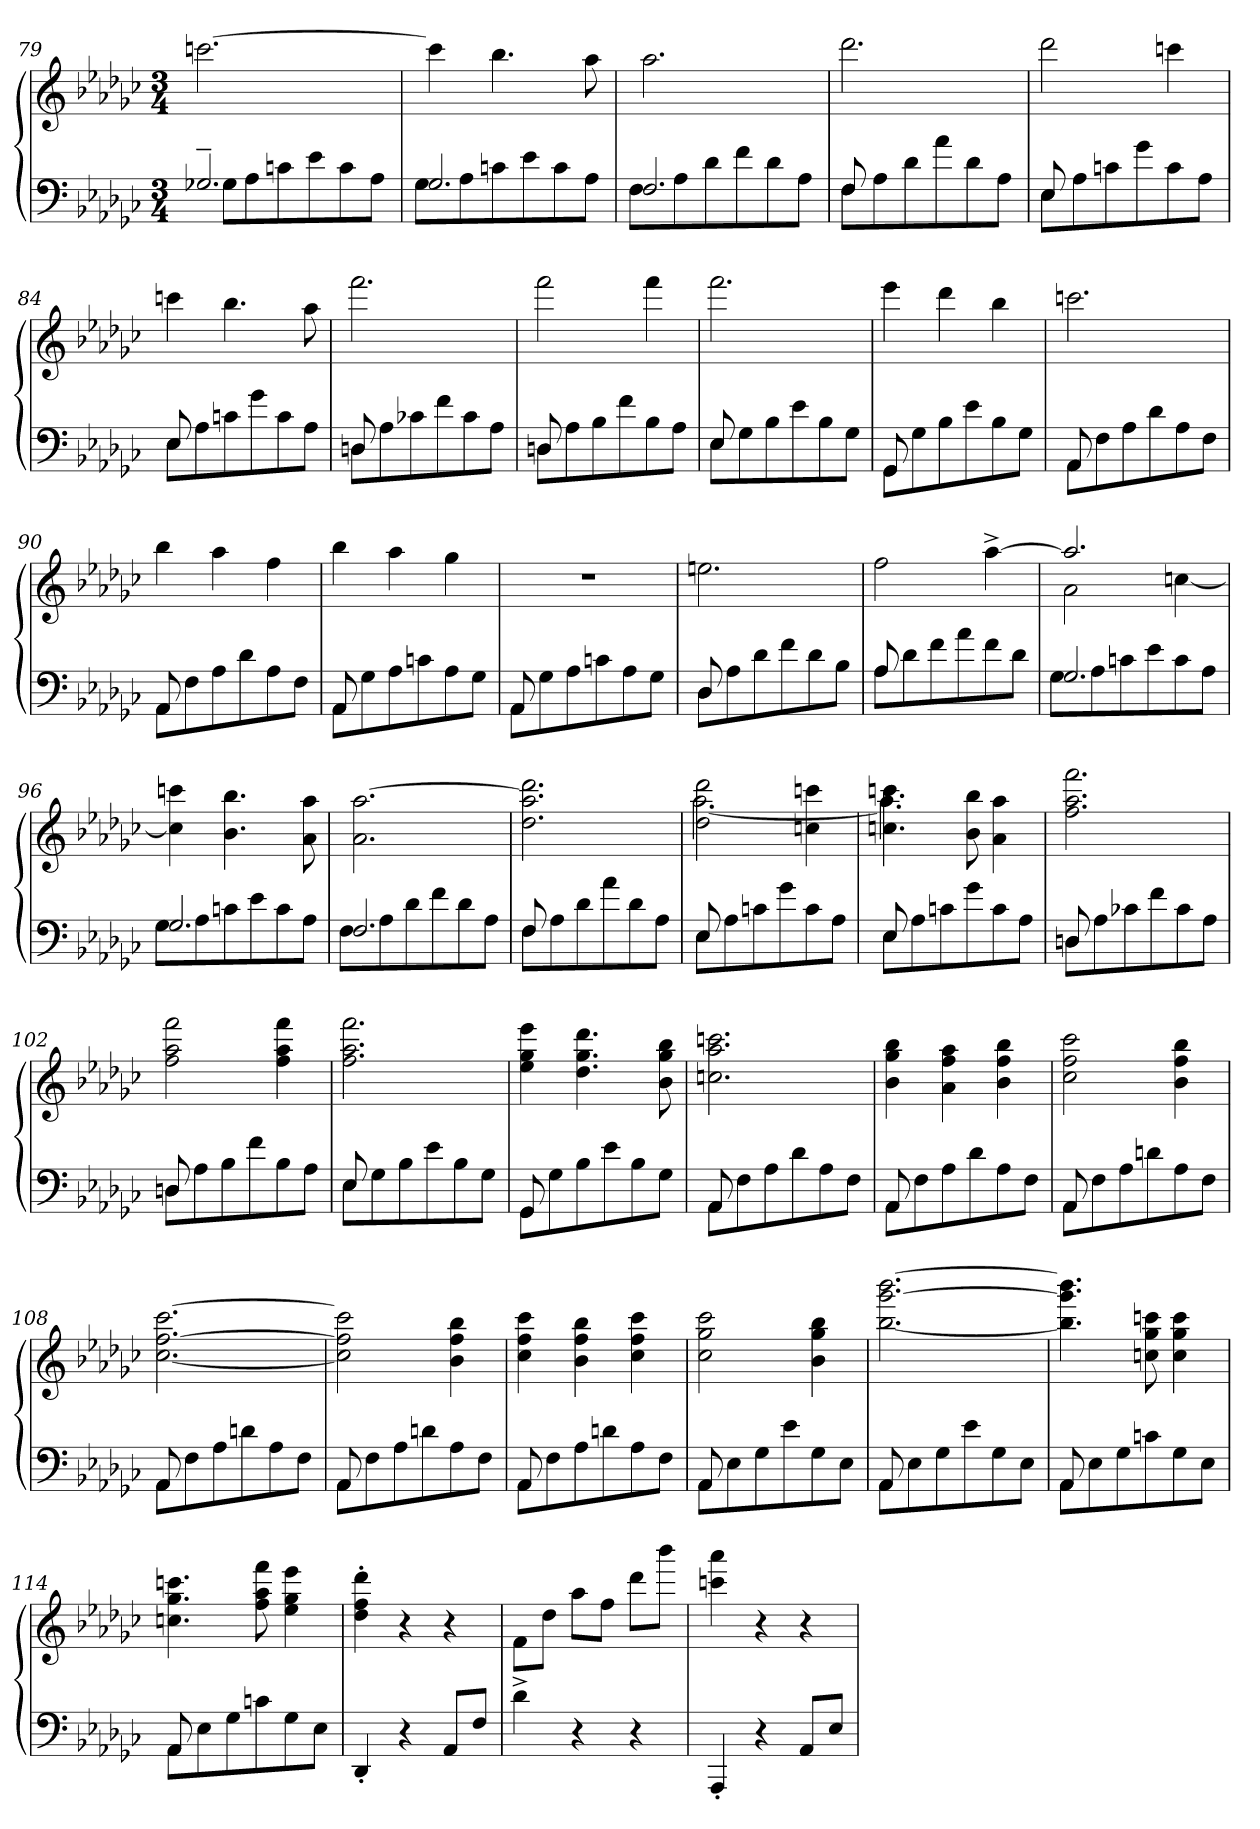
**kern	**kern
*part2	*part1
*staff2	*staff1
*clefF4	*clefG2
*k[b-e-a-d-g-c-]	*k[b-e-a-d-g-c-]
*M3/4	*M3/4
=79	=79
*^	*
2.G-X~>/	8G-\L	[2.cccn\
.	8A-\	.
.	8cn\	.
.	8e-\	.
.	8c\	.
.	8A-\J	.
=80	=80	=80
2.G-/	8G-\L	4cccn\]
.	8A-\	.
.	8cn\	4.bb-\
.	8e-\	.
.	8c\	.
.	8A-\J	8aa-\
=81	=81	=81
2.F/	8F\L	2.aa-\
.	8A-\	.
.	8d-\	.
.	8f\	.
.	8d-\	.
.	8A-\J	.
=82	=82	=82
8F/	8F\L	2.ddd-\
2ryy	8A-\	.
.	8d-\	.
.	8a-\	.
.	8d-\	.
8ryy	8A-\J	.
=83	=83	=83
8E-/	8E-\L	2ddd-\
2ryy	8A-\	.
.	8cn\	.
.	8g-\	.
.	8c\	4cccn\
8ryy	8A-\J	.
=84	=84	=84
8E-/	8E-\L	4cccn\
2ryy	8A-\	.
.	8cn\	4.bb-\
.	8g-\	.
.	8c\	.
8ryy	8A-\J	8aa-\
=85	=85	=85
8Dn/	8D\L	2.fff\
2ryy	8A-\	.
.	8c-X\	.
.	8f\	.
.	8c-\	.
8ryy	8A-\J	.
=86	=86	=86
8Dn/	8D\L	2fff\
2ryy	8A-\	.
.	8B-\	.
.	8f\	.
.	8B-\	4fff\
8ryy	8A-\J	.
=87	=87	=87
8E-/	8E-\L	2.fff\
2ryy	8G-\	.
.	8B-\	.
.	8e-\	.
.	8B-\	.
8ryy	8G-\J	.
=88	=88	=88
8GG-/	8GG-\L	4eee-\
2ryy	8G-\	.
.	8B-\	4ddd-\
.	8e-\	.
.	8B-\	4bb-\
8ryy	8G-\J	.
=89	=89	=89
8AA-/	8AA-\L	2.cccn\
2ryy	8F\	.
.	8A-\	.
.	8d-\	.
.	8A-\	.
8ryy	8F\J	.
=90	=90	=90
8AA-/	8AA-\L	4bb-\
2ryy	8F\	.
.	8A-\	4aa-\
.	8d-\	.
.	8A-\	4ff\
8ryy	8F\J	.
=91	=91	=91
8AA-/	8AA-\L	4bb-\
2ryy	8G-\	.
.	8A-\	4aa-\
.	8cn\	.
.	8A-\	4gg-\
8ryy	8G-\J	.
=92	=92	=92
8AA-/	8AA-\L	2.r
2ryy	8G-\	.
.	8A-\	.
.	8cn\	.
.	8A-\	.
8ryy	8G-\J	.
=93	=93	=93
8D-/	8D-\L	2.een\
2ryy	8A-\	.
.	8d-\	.
.	8f\	.
.	8d-\	.
8ryy	8B-\J	.
=94	=94	=94
8A-/	8A-\L	2ff\
2ryy	8d-\	.
.	8f\	.
.	8a-\	.
.	8f\	[4aa-^>\
8ryy	8d-\J	.
=95	=95	=95
*	*	*^
2.G-/	8G-\L	2.aa-/]	2a-\
.	8A-\	.	.
.	8cn\	.	.
.	8e-\	.	.
.	8c\	.	[4ccn\
.	8A-\J	.	.
*	*	*v	*v
=96	=96	=96
2.G-/	8G-\L	4ccn\] 4cccn\
.	8A-\	.
.	8cn\	4.b-\ 4.bb-\
.	8e-\	.
.	8c\	.
.	8A-\J	8a-\ 8aa-\
=97	=97	=97
2.F/	8F\L	2.a-\ [2.aa-\
.	8A-\	.
.	8d-\	.
.	8f\	.
.	8d-\	.
.	8A-\J	.
=98	=98	=98
8F/	8F\L	2.dd-\ 2.aa-\] 2.ddd-\
2ryy	8A-\	.
.	8d-\	.
.	8a-\	.
.	8d-\	.
8ryy	8A-\J	.
=99	=99	=99
*	*	*^
8E-/	8E-\L	2dd-\ 2ddd-\	[2.aa-
2ryy	8A-\	.	.
.	8cn\	.	.
.	8g-\	.	.
.	8c\	4ccn\ 4cccn\	.
8ryy	8A-\J	.	.
=100	=100	=100	=100
8E-/	8E-\L	4.ccn\ 4.cccn\	4.aa-]
2ryy	8A-\	.	.
.	8cn\	.	.
.	8g-\	8b-\ 8bb-\	4.ryy
.	8c\	4a-\ 4aa-\	.
8ryy	8A-\J	.	.
*	*	*v	*v
=101	=101	=101
8Dn/	8D\L	2.ff\ 2.aa-\ 2.fff\
2ryy	8A-\	.
.	8c-X\	.
.	8f\	.
.	8c-\	.
8ryy	8A-\J	.
=102	=102	=102
8Dn/	8D\L	2ff\ 2aa-\ 2fff\
2ryy	8A-\	.
.	8B-\	.
.	8f\	.
.	8B-\	4ff\ 4aa-\ 4fff\
8ryy	8A-\J	.
=103	=103	=103
8E-/	8E-\L	2.ff\ 2.aa-\ 2.fff\
2ryy	8G-\	.
.	8B-\	.
.	8e-\	.
.	8B-\	.
8ryy	8G-\J	.
=104	=104	=104
8GG-/	8GG-\L	4ee-\ 4gg-\ 4eee-\
2ryy	8G-\	.
.	8B-\	4.dd-\ 4.gg-\ 4.ddd-\
.	8e-\	.
.	8B-\	.
8ryy	8G-\J	8b-\ 8gg-\ 8bb-\
=105	=105	=105
8AA-/	8AA-\L	2.ccn\ 2.aa-\ 2.cccn\
2ryy	8F\	.
.	8A-\	.
.	8d-\	.
.	8A-\	.
8ryy	8F\J	.
=106	=106	=106
8AA-/	8AA-\L	4b-\ 4gg-\ 4bb-\
2ryy	8F\	.
.	8A-\	4a-\ 4ff\ 4aa-\
.	8d-\	.
.	8A-\	4b-\ 4ff\ 4bb-\
8ryy	8F\J	.
=107	=107	=107
8AA-/	8AA-\L	2cc-\ 2ff\ 2ccc-\
2ryy	8F\	.
.	8A-\	.
.	8dn\	.
.	8A-\	4b-\ 4ff\ 4bb-\
8ryy	8F\J	.
=108	=108	=108
8AA-/	8AA-\L	[2.cc-\ [2.ff\ [2.ccc-\
2ryy	8F\	.
.	8A-\	.
.	8dn\	.
.	8A-\	.
8ryy	8F\J	.
=109	=109	=109
8AA-/	8AA-\L	2cc-\] 2ff\] 2ccc-\]
2ryy	8F\	.
.	8A-\	.
.	8dn\	.
.	8A-\	4b-\ 4ff\ 4bb-\
8ryy	8F\J	.
=110	=110	=110
8AA-/	8AA-\L	4cc-\ 4ff\ 4ccc-\
2ryy	8F\	.
.	8A-\	4b-\ 4ff\ 4bb-\
.	8dn\	.
.	8A-\	4cc-\ 4ff\ 4ccc-\
8ryy	8F\J	.
=111	=111	=111
8AA-/	8AA-\L	2cc-\ 2gg-\ 2ccc-\
2ryy	8E-\	.
.	8G-\	.
.	8e-\	.
.	8G-\	4b-\ 4gg-\ 4bb-\
8ryy	8E-\J	.
=112	=112	=112
8AA-/	8AA-\L	[2.bb-\ [2.ggg-\ [2.bbb-\
2ryy	8E-\	.
.	8G-\	.
.	8e-\	.
.	8G-\	.
8ryy	8E-\J	.
=113	=113	=113
8AA-/	8AA-\L	4.bb-\] 4.ggg-\] 4.bbb-\]
2ryy	8E-\	.
.	8G-\	.
.	8cn\	8ccn\ 8gg-\ 8cccn\
.	8G-\	4cc\ 4gg-\ 4ccc\
8ryy	8E-\J	.
=114	=114	=114
8AA-/	8AA-\L	4.ccn\ 4.gg-\ 4.cccn\
2ryy	8E-\	.
.	8G-\	.
.	8cn\	8ff\ 8aa-\ 8fff\
.	8G-\	4ee-\ 4gg-\ 4eee-\
8ryy	8E-\J	.
*v	*v	*
=115	=115
4DD-'>/	4dd-\'> 4ff\'> 4ddd-\'>
4r	4r
8AA-/L	4r
8F/J	.
=116	=116
4d-^>\	8f\L
.	8dd-\J
4r	8aa-\L
.	8ff\J
4r	8ddd-\L
.	8bbb-\J
=117	=117
4AAA-'>/	4cccn\ 4aaa-\
4r	4r
8AA-/L	4r
8E-/J	.
=	=
*-	*-
